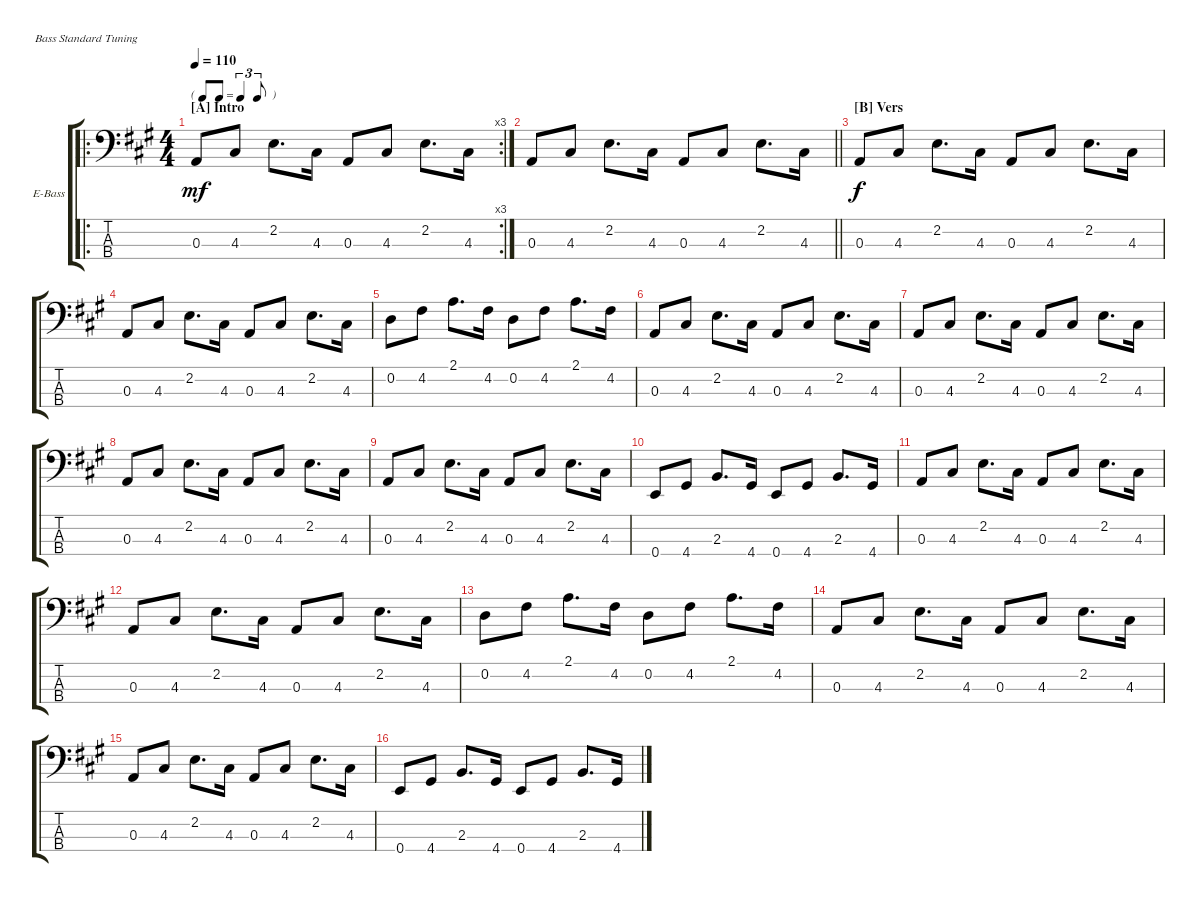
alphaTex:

\defaultSystemsLayout 4
\bracketExtendMode groupsimilarinstruments
\firstSystemTrackNameOrientation horizontal
\otherSystemsTrackNameOrientation horizontal
\track ("Electric Bass" "E-Bass") {instrument electricbassfinger}
\staff {score tabs}
\tuning (G2 D2 A1 E1)
\ro
\rc 3
\ts (4 4)
\tf triplet8th
\section ("A" "Intro")
\tempo 110
\clef f4
\scale
0.56338
\ks a
0.3.8{dy mf instrument electricbassfinger} 4.3.8 2.2.8{d} 4.3.16 0.3.8 4.3.8 2.2.8{d} 4.3.16 |
\scale
0.21831
\barLineRight lightlight
0.3.8 4.3.8 2.2.8{d} 4.3.16 0.3.8 4.3.8 2.2.8{d} 4.3.16 |
\section ("B" "Vers")
\scale
0.21831 0.3.8{dy f} 4.3.8 2.2.8{d} 4.3.16 0.3.8 4.3.8 2.2.8{d} 4.3.16 |
\scale
0.333333 0.3.8 4.3.8 2.2.8{d} 4.3.16 0.3.8 4.3.8 2.2.8{d} 4.3.16 |
\scale
0.333333 0.2.8 4.2.8 2.1.8{d} 4.2.16 0.2.8 4.2.8 2.1.8{d} 4.2.16 |
\scale
0.333333 0.3.8 4.3.8 2.2.8{d} 4.3.16 0.3.8 4.3.8 2.2.8{d} 4.3.16 |
\scale
0.333333 0.3.8 4.3.8 2.2.8{d} 4.3.16 0.3.8 4.3.8 2.2.8{d} 4.3.16 |
\scale
0.333333 0.3.8 4.3.8 2.2.8{d} 4.3.16 0.3.8 4.3.8 2.2.8{d} 4.3.16 |
\scale
0.333333 0.3.8 4.3.8 2.2.8{d} 4.3.16 0.3.8 4.3.8 2.2.8{d} 4.3.16 |
\scale
0.333333 0.4.8 4.4.8 2.3.8{d} 4.4.16 0.4.8 4.4.8 2.3.8{d} 4.4.16 |
\scale
0.333333 0.3.8 4.3.8 2.2.8{d} 4.3.16 0.3.8 4.3.8 2.2.8{d} 4.3.16 |
\scale
0.333333 0.3.8 4.3.8 2.2.8{d} 4.3.16 0.3.8 4.3.8 2.2.8{d} 4.3.16 |
\scale
0.333333 0.2.8 4.2.8 2.1.8{d} 4.2.16 0.2.8 4.2.8 2.1.8{d} 4.2.16 |
\scale
0.333333 0.3.8 4.3.8 2.2.8{d} 4.3.16 0.3.8 4.3.8 2.2.8{d} 4.3.16 |
\scale
0.333333 0.3.8 4.3.8 2.2.8{d} 4.3.16 0.3.8 4.3.8 2.2.8{d} 4.3.16 |
\scale
0.333333 0.4.8 4.4.8 2.3.8{d} 4.4.16 0.4.8 4.4.8 2.3.8{d} 4.4.16
